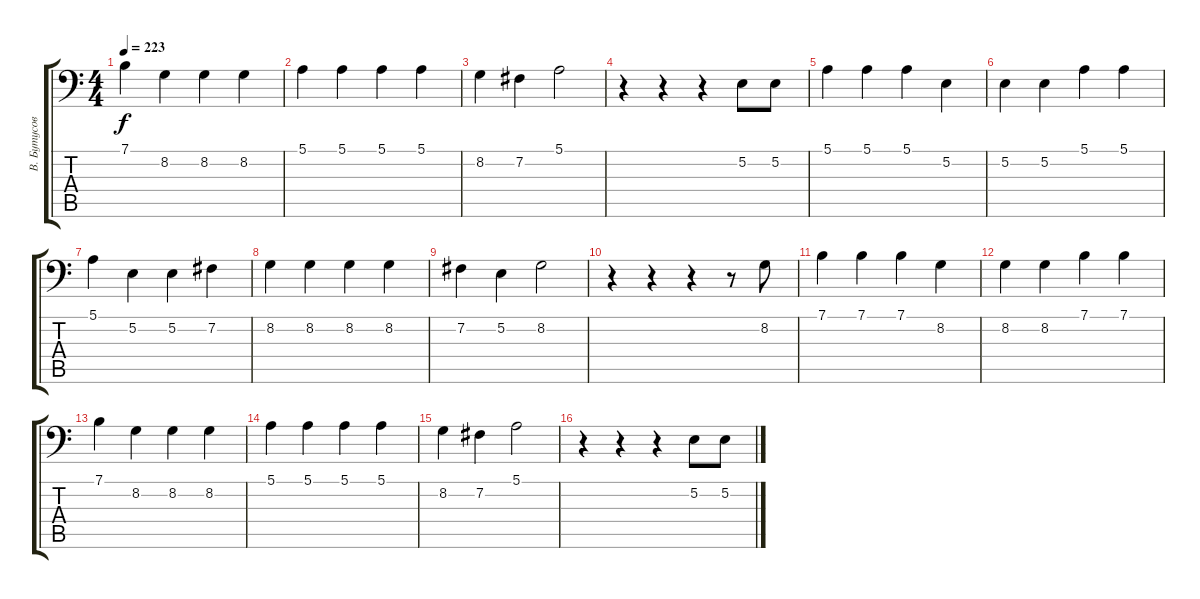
\track ("В. Бутусов (Вокал)" "В. Бутусов") {instrument rockorgan}
\staff {score tabs}
\tuning (E3 B2 G2 D2 A1 E1) {hide}
\ts (4 4)
\tempo 223
\clef f4
\ks c
7.1.4{dy f} 8.2.4 8.2.4 8.2.4 |
5.1.4 5.1.4 5.1.4 5.1.4 |
8.2.4 7.2.4 5.1.2 |
r.4 r.4 r.4 5.2.8 5.2.8 |
5.1.4 5.1.4 5.1.4 5.2.4 |
5.2.4 5.2.4 5.1.4 5.1.4 |
5.1.4 5.2.4 5.2.4 7.2.4 |
8.2.4 8.2.4 8.2.4 8.2.4 |
7.2.4 5.2.4 8.2.2 |
r.4 r.4 r.4 r.8 8.2.8 |
7.1.4 7.1.4 7.1.4 8.2.4 |
8.2.4 8.2.4 7.1.4 7.1.4 |
7.1.4 8.2.4 8.2.4 8.2.4 |
5.1.4 5.1.4 5.1.4 5.1.4 |
8.2.4 7.2.4 5.1.2 |
r.4 r.4 r.4 5.2.8 5.2.8
